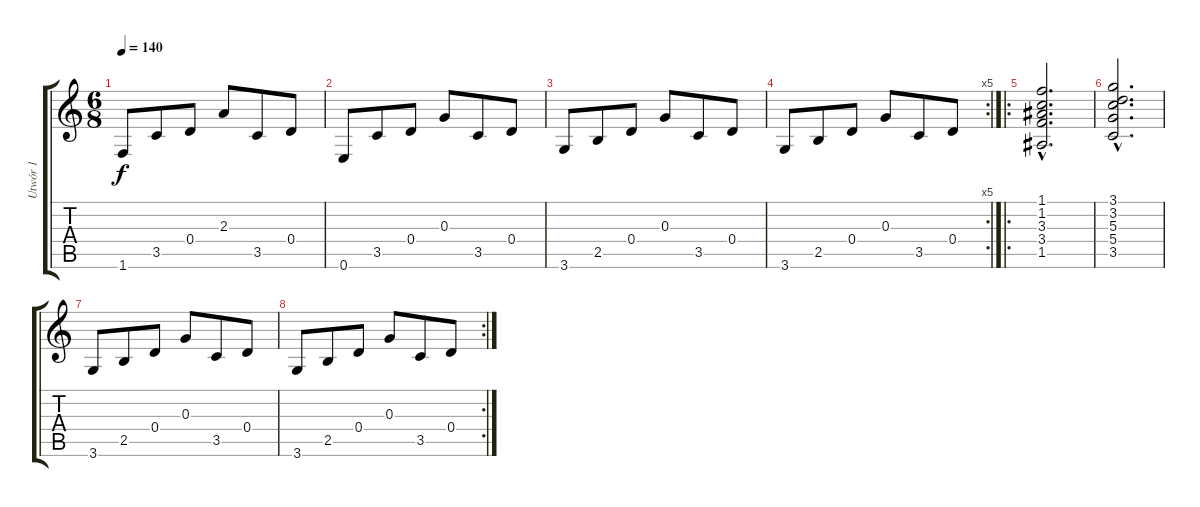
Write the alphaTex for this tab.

\track ("Utwór 1" "Utwór 1") {instrument acousticguitarnylon}
\staff {score tabs}
\tuning (E4 B3 G3 D3 A2 E2) {hide}
\ts (6 8)
\tempo 140
\clef g2
\ks c
1.6.8{dy f instrument acousticguitarnylon} 3.5.8 0.4.8 2.3.8 3.5.8 0.4.8 |
0.6.8 3.5.8 0.4.8 0.3.8 3.5.8 0.4.8 |
3.6.8 2.5.8 0.4.8 0.3.8 3.5.8 0.4.8 |
\rc 5
3.6.8 2.5.8 0.4.8 0.3.8 3.5.8 0.4.8 |
\ro
(1.1{hac} 1.2{hac} 3.3{hac} 3.4{hac} 1.5{hac}).2{d} |
(3.1{hac} 3.2{hac} 5.3{hac} 5.4{hac} 3.5{hac}).2{d} |
3.6.8 2.5.8 0.4.8 0.3.8 3.5.8 0.4.8 |
\rc 2
3.6.8 2.5.8 0.4.8 0.3.8 3.5.8 0.4.8
